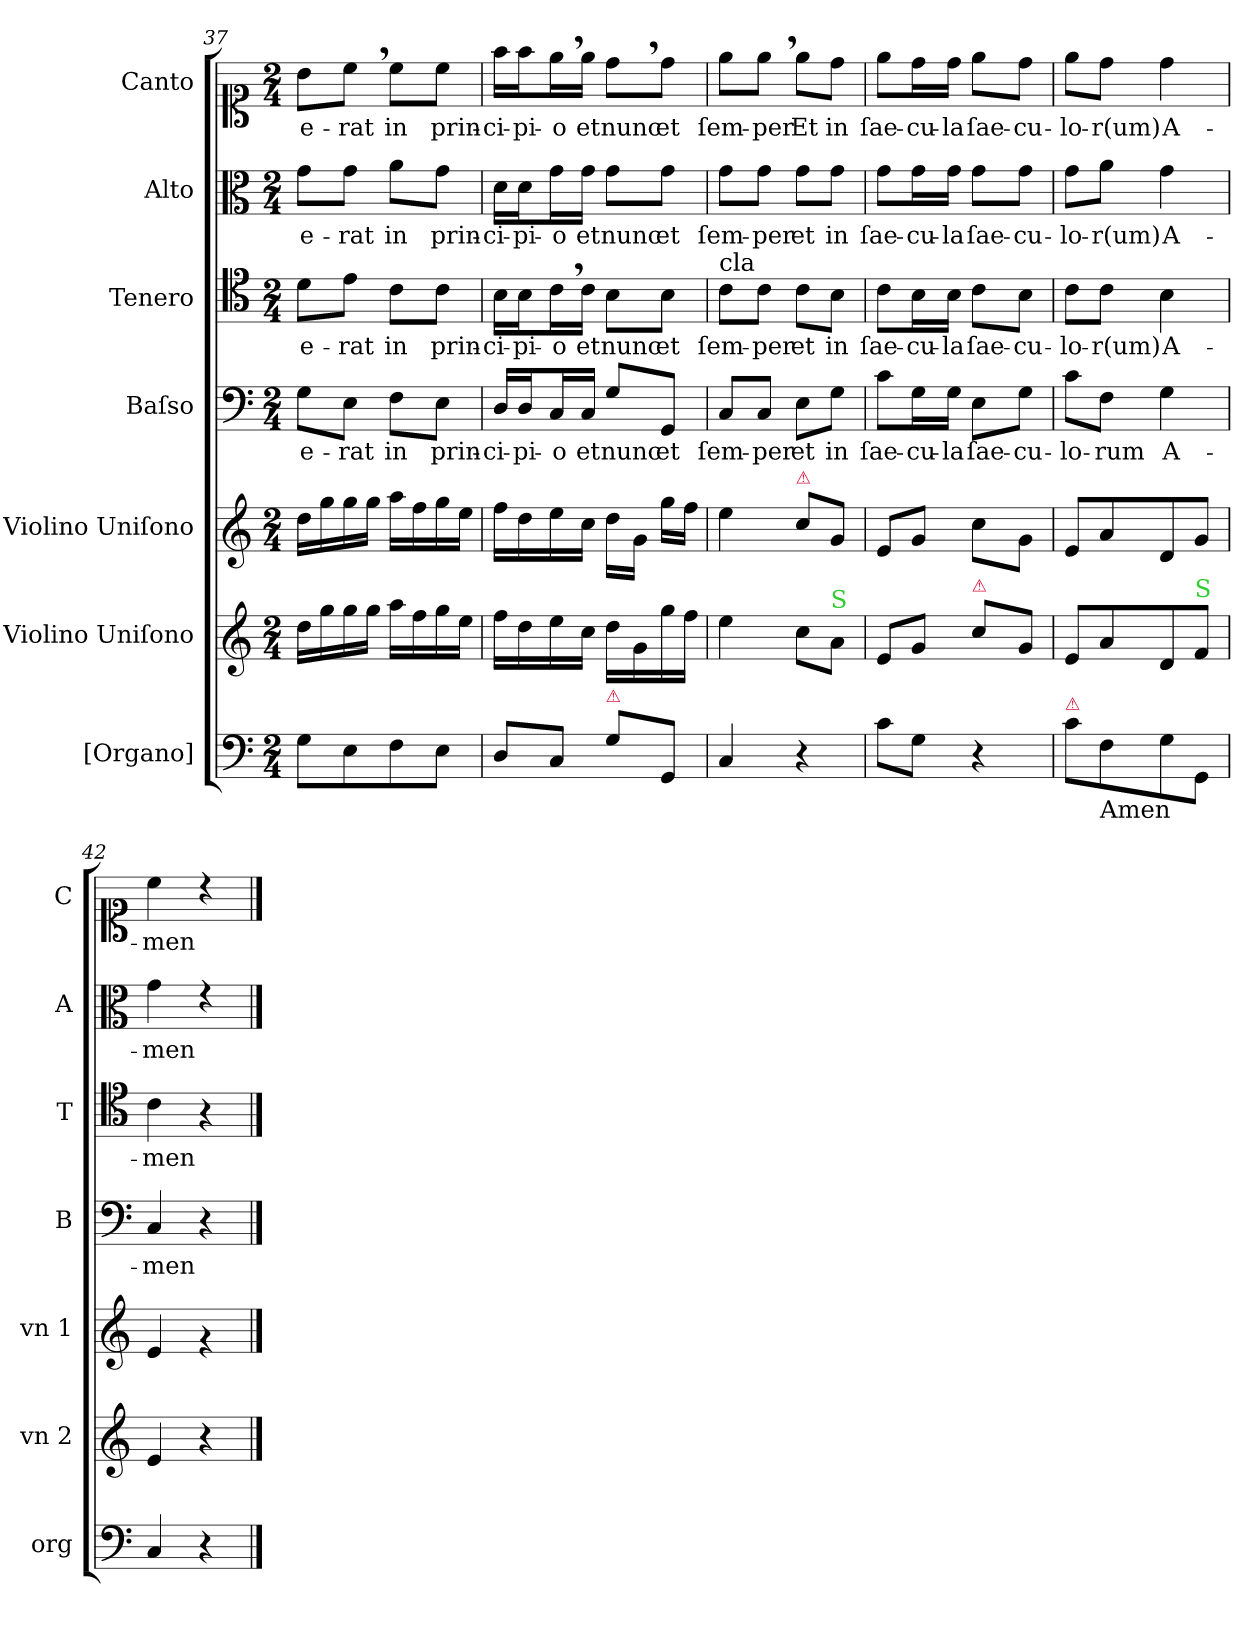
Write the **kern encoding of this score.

**kern	**kern	**kern	**kern	**text	**kern	**text	**kern	**text	**kern	**text
*part7	*part6	*part5	*part4	*part4	*part3	*part3	*part2	*part2	*part1	*part1
*staff7	*staff6	*staff5	*staff4	*staff4	*staff3	*staff3	*staff2	*staff2	*staff1	*staff1
*I"[Organo]	*I"Violino Uniſono	*I"Violino Uniſono	*I"Baſso	*	*I"Tenero	*	*I"Alto	*	*I"Canto	*
*I'org	*I'vn 2	*I'vn 1	*I'B	*	*I'T	*	*I'A	*	*I'C	*
*clefF4	*clefG2	*clefG2	*clefF4	*	*clefC4	*	*clefC3	*	*clefC1	*
*k[]	*k[]	*k[]	*k[]	*	*k[]	*	*k[]	*	*k[]	*
*C:	*C:	*C:	*C:	*	*C:	*	*C:	*	*C:	*
*M2/4	*M2/4	*M2/4	*M2/4	*	*M2/4	*	*M2/4	*	*M2/4	*
=37	=37	=37	=37	=37	=37	=37	=37	=37	=37	=37
8G\L	16dd\LL	16dd\LL	8G\L	e-	8d\L	e-	8g\L	e-	8b\L	e-
.	16gg\	16gg\	.	.	.	.	.	.	.	.
8E\	16gg\	16gg\	8E\J	-rat	8e\J	-rat	8g\J	-rat	8cc,<\J	-rat
.	16gg\JJ	16gg\JJ	.	.	.	.	.	.	.	.
8F\	16aa\LL	16aa\LL	8F\L	in	8c\L	in	8a\L	in	8cc\L	in
.	16ff\	16ff\	.	.	.	.	.	.	.	.
8E\J	16gg\	16gg\	8E\J	prin-	8c\J	prin-	8g\J	prin-	8cc\J	prin-
.	16ee\JJ	16ee\JJ	.	.	.	.	.	.	.	.
=38	=38	=38	=38	=38	=38	=38	=38	=38	=38	=38
8D/L	16ff\LL	16ff\LL	16D/LL	-ci-	16B\LL	-ci-	16d\LL	-ci-	16ff\LL	-ci-
.	16dd\	16dd\	16D/J	-pi-	16B\J	-pi-	16d\J	-pi-	16ff\J	-pi-
8C/J	16ee\	16ee\	16C/L	-o	16c,<\L	-o	16g\L	-o	16ee,<\L	-o
.	16cc\JJ	16cc\JJ	16C/JJ	et	16c\JJ	et	16g\JJ	et	16ee\JJ	et
!LO:TX:a:color=crimson:t=⚠	!	!	!	!	!	!	!	!	!	!
8G\L	16dd\LL	16dd\LL	8G/L	nunc	8B\L	nunc	8g\L	nunc	8dd,<\L	nunc
.	16g\	16g\JJ	.	.	.	.	.	.	.	.
8GG/J	16gg\	16gg\LL	8GG/J	et	8B\J	et	8g\J	et	8dd\J	et
.	16ff\JJ	16ff\JJ	.	.	.	.	.	.	.	.
=39	=39	=39	=39	=39	=39	=39	=39	=39	=39	=39
!	!	!	!	!	!LO:TX:a:t=cla	!	!	!	!	!
4C/	4ee\	4ee\	8C/L	ſem-	8c\L	ſem-	8g\L	ſem-	8ee\L	ſem-
.	.	.	8C/J	-per	8c\J	-per	8g\J	-per	8ee,<\J	-per
!	!	!LO:TX:a:color=crimson:t=⚠	!	!	!	!	!	!	!	!
4r	8cc\L	8cc\L	8E\L	et	8c\L	et	8g\L	et	8ee\L	Et
!	!LO:TX:a:color=limegreen:t=S	!	!	!	!	!	!	!	!	!
.	8a\J	8g/J	8G\J	in	8B\J	in	8g\J	in	8dd\J	in
=40	=40	=40	=40	=40	=40	=40	=40	=40	=40	=40
8c\L	8e/L	8e/L	8c\L	ſae-	8c\L	ſae-	8g\L	ſae-	8ee\L	ſae-
8G\J	8g/J	8g/J	16G\L	-cu-	16B\L	-cu-	16g\L	-cu-	16dd\L	-cu-
.	.	.	16G\JJ	-la	16B\JJ	-la	16g\JJ	-la	16dd\JJ	-la
!	!LO:TX:a:color=crimson:t=⚠	!	!	!	!	!	!	!	!	!
4r	8cc\L	8cc\L	8E\L	ſae-	8c\L	ſae-	8g\L	ſae-	8ee\L	ſae-
.	8g/J	8g\J	8G\J	-cu-	8B\J	-cu-	8g\J	-cu-	8dd\J	-cu-
=41	=41	=41	=41	=41	=41	=41	=41	=41	=41	=41
!LO:TX:a:color=crimson:t=⚠	!	!	!	!	!	!	!	!	!	!
8c\L	8e/L	8e/L	8c\L	-lo-	8c\L	-lo-	8g\L	-lo-	8ee\L	-lo-
!LO:TX:b:t=Amen	!	!	!	!	!	!	!	!	!	!
8F\	8a/	8a/	8F\J	-rum	8c\J	-r(um)	8a\J	-r(um)	8dd\J	-r(um)
8G\	8d/	8d/	4G\	A-	4B\	A-	4g\	A-	4dd\	A-
!	!LO:TX:a:color=limegreen:t=S	!	!	!	!	!	!	!	!	!
8GG/J	8f/J	8g/J	.	.	.	.	.	.	.	.
=42	=42	=42	=42	=42	=42	=42	=42	=42	=42	=42
4C/	4e/	4e/	4C/	-men	4c\	-men	4g\	-men	4cc\	-men
4r	4r	4rg	4r	.	4r	.	4re	.	4rb	.
==	==	==	==	==	==	==	==	==	==	==
*-	*-	*-	*-	*-	*-	*-	*-	*-	*-	*-
